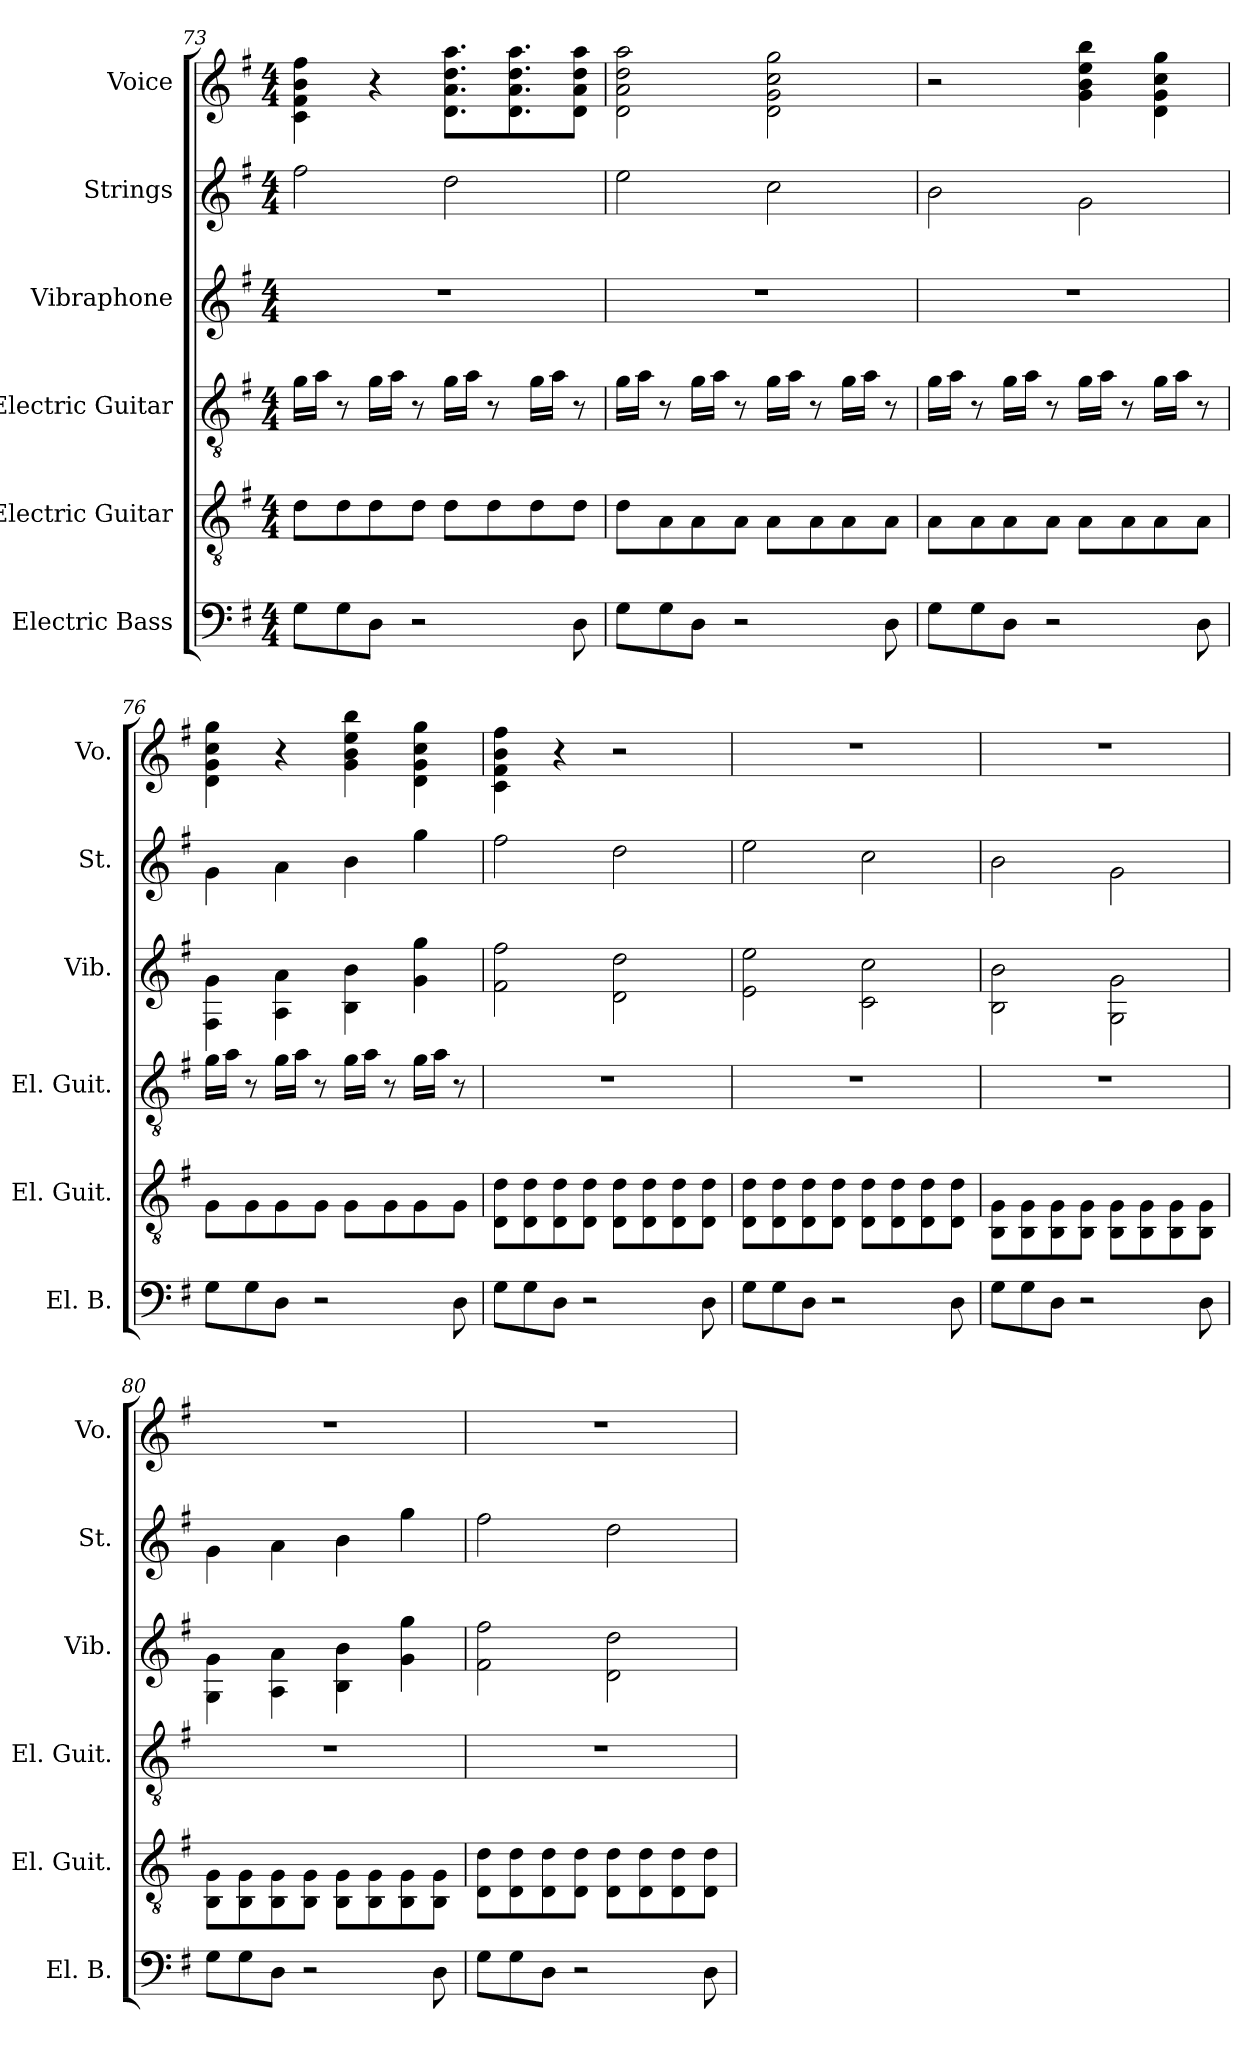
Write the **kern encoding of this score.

**kern	**kern	**kern	**kern	**kern	**kern
*part6	*part5	*part4	*part3	*part2	*part1
*staff6	*staff5	*staff4	*staff3	*staff2	*staff1
*I"Electric Bass	*I"Electric Guitar	*I"Electric Guitar	*I"Vibraphone	*I"Strings	*I"Voice
*I'El. B.	*I'El. Guit.	*I'El. Guit.	*I'Vib.	*I'St.	*I'Vo.
*clefF4	*clefGv2	*clefGv2	*clefG2	*clefG2	*clefG2
*k[f#]	*k[f#]	*k[f#]	*k[f#]	*k[f#]	*k[f#]
*M4/4	*M4/4	*M4/4	*M4/4	*M4/4	*M4/4
=73	=73	=73	=73	=73	=73
8G\L	8d\L	16g\LL	1r	2ff#\	4c\ 4f#\ 4b\ 4ff#\
.	.	16a\JJ	.	.	.
8G\	8d\	8r	.	.	.
8D\J	8d\	16g\LL	.	.	4r
.	.	16a\JJ	.	.	.
2r	8d\J	8r	.	.	.
.	8d\L	16g\LL	.	2dd\	8.d\ 8.a\ 8.dd\ 8.aa\L
.	.	16a\JJ	.	.	.
.	8d\	8r	.	.	.
.	.	.	.	.	8.d\ 8.a\ 8.dd\ 8.aa\
.	8d\	16g\LL	.	.	.
.	.	16a\JJ	.	.	.
8D\	8d\J	8r	.	.	8d\ 8a\ 8dd\ 8aa\J
=74	=74	=74	=74	=74	=74
8G\L	8d\L	16g\LL	1r	2ee\	2d\ 2a\ 2dd\ 2aa\
.	.	16a\JJ	.	.	.
8G\	8A\	8r	.	.	.
8D\J	8A\	16g\LL	.	.	.
.	.	16a\JJ	.	.	.
2r	8A\J	8r	.	.	.
.	8A\L	16g\LL	.	2cc\	2d\ 2g\ 2cc\ 2gg\
.	.	16a\JJ	.	.	.
.	8A\	8r	.	.	.
.	8A\	16g\LL	.	.	.
.	.	16a\JJ	.	.	.
8D\	8A\J	8r	.	.	.
!!LO:PB:g=z
=75	=75	=75	=75	=75	=75
8G\L	8A\L	16g\LL	1r	2b\	2r
.	.	16a\JJ	.	.	.
8G\	8A\	8r	.	.	.
8D\J	8A\	16g\LL	.	.	.
.	.	16a\JJ	.	.	.
2r	8A\J	8r	.	.	.
.	8A\L	16g\LL	.	2g\	4g\ 4b\ 4ee\ 4bb\
.	.	16a\JJ	.	.	.
.	8A\	8r	.	.	.
.	8A\	16g\LL	.	.	4d\ 4g\ 4cc\ 4gg\
.	.	16a\JJ	.	.	.
8D\	8A\J	8r	.	.	.
=76	=76	=76	=76	=76	=76
8G\L	8G\L	16g\LL	4F#\ 4g\	4g\	4d\ 4g\ 4cc\ 4gg\
.	.	16a\JJ	.	.	.
8G\	8G\	8r	.	.	.
8D\J	8G\	16g\LL	4A\ 4a\	4a\	4r
.	.	16a\JJ	.	.	.
2r	8G\J	8r	.	.	.
.	8G\L	16g\LL	4B\ 4b\	4b\	4g\ 4b\ 4ee\ 4bb\
.	.	16a\JJ	.	.	.
.	8G\	8r	.	.	.
.	8G\	16g\LL	4g\ 4gg\	4gg\	4d\ 4g\ 4cc\ 4gg\
.	.	16a\JJ	.	.	.
8D\	8G\J	8r	.	.	.
=77	=77	=77	=77	=77	=77
8G\L	8D\ 8d\L	1r	2f#\ 2ff#\	2ff#\	4c\ 4f#\ 4b\ 4ff#\
8G\	8D\ 8d\	.	.	.	.
8D\J	8D\ 8d\	.	.	.	4r
2r	8D\ 8d\J	.	.	.	.
.	8D\ 8d\L	.	2d\ 2dd\	2dd\	2r
.	8D\ 8d\	.	.	.	.
.	8D\ 8d\	.	.	.	.
8D\	8D\ 8d\J	.	.	.	.
=78	=78	=78	=78	=78	=78
8G\L	8D\ 8d\L	1r	2e\ 2ee\	2ee\	1r
8G\	8D\ 8d\	.	.	.	.
8D\J	8D\ 8d\	.	.	.	.
2r	8D\ 8d\J	.	.	.	.
.	8D\ 8d\L	.	2c\ 2cc\	2cc\	.
.	8D\ 8d\	.	.	.	.
.	8D\ 8d\	.	.	.	.
8D\	8D\ 8d\J	.	.	.	.
!!LO:LB:g=z
=79	=79	=79	=79	=79	=79
8G\L	8BB\ 8G\L	1r	2B\ 2b\	2b\	1r
8G\	8BB\ 8G\	.	.	.	.
8D\J	8BB\ 8G\	.	.	.	.
2r	8BB\ 8G\J	.	.	.	.
.	8BB\ 8G\L	.	2G\ 2g\	2g\	.
.	8BB\ 8G\	.	.	.	.
.	8BB\ 8G\	.	.	.	.
8D\	8BB\ 8G\J	.	.	.	.
=80	=80	=80	=80	=80	=80
8G\L	8BB\ 8G\L	1r	4G\ 4g\	4g\	1r
8G\	8BB\ 8G\	.	.	.	.
8D\J	8BB\ 8G\	.	4A\ 4a\	4a\	.
2r	8BB\ 8G\J	.	.	.	.
.	8BB\ 8G\L	.	4B\ 4b\	4b\	.
.	8BB\ 8G\	.	.	.	.
.	8BB\ 8G\	.	4g\ 4gg\	4gg\	.
8D\	8BB\ 8G\J	.	.	.	.
=81	=81	=81	=81	=81	=81
8G\L	8D\ 8d\L	1r	2f#\ 2ff#\	2ff#\	1r
8G\	8D\ 8d\	.	.	.	.
8D\J	8D\ 8d\	.	.	.	.
2r	8D\ 8d\J	.	.	.	.
.	8D\ 8d\L	.	2d\ 2dd\	2dd\	.
.	8D\ 8d\	.	.	.	.
.	8D\ 8d\	.	.	.	.
8D\	8D\ 8d\J	.	.	.	.
=	=	=	=	=	=
*-	*-	*-	*-	*-	*-
